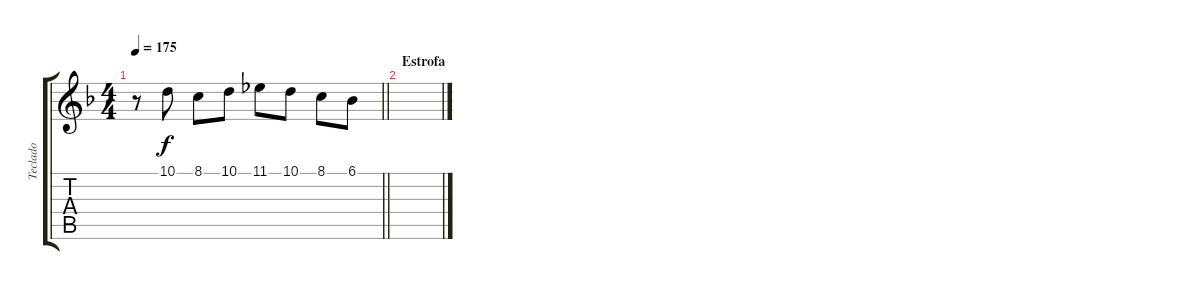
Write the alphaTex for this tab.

\track ("Teclado" "Teclado") {instrument stringensemble1}
\staff {score tabs}
\tuning (E4 B3 G3 D3 A2 E2) {hide}
\ts (4 4)
\tempo 175
\clef g2
\barLineRight lightlight
\ks dminor
r.8{dy f} 10.1.8 8.1.8 10.1.8 11.1.8 10.1.8 8.1.8 6.1.8 |
\section ("" "Estrofa")
